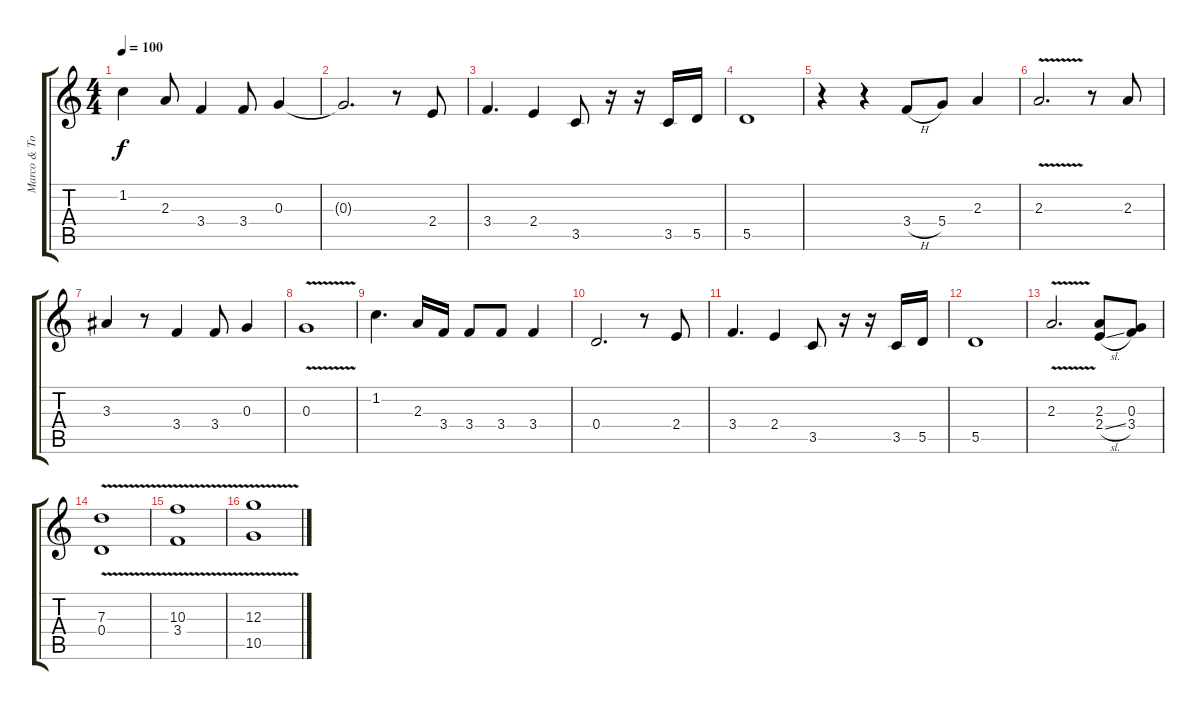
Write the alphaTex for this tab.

\track ("Marco & Tommi (Voice)" "Marco & To") {instrument acousticguitarnylon}
\staff {score tabs}
\tuning (E4 B3 G3 D3 A2 E2) {hide}
\ts (4 4)
\tempo 100
\clef g2
\ks c
1.2.4{dy f} 2.3.8 3.4.4 3.4.8 0.3.4 |
0.3{t}.2{d} r.8 2.4.8 |
3.4.4{d} 2.4.4 3.5.8 r.16 r.16 3.5.16 5.5.16 |
5.5.1 |
r.4 r.4 3.4{h}.8 5.4.8 2.3.4 |
2.3{v}.2{d} r.8 2.3.8 |
3.3.4 r.8 3.4.4 3.4.8 0.3.4 |
0.3{v}.1 |
1.2.4{d} 2.3.16 3.4.16 3.4.8 3.4.8 3.4.4 |
0.4.2{d} r.8 2.4.8 |
3.4.4{d} 2.4.4 3.5.8 r.16 r.16 3.5.16 5.5.16 |
5.5.1 |
2.3{v}.2{d volume 9 instrument overdrivenguitar} (2.3 2.4{sl}).8 (0.3 3.4).8 |
(7.3 0.4{v}).1 |
(10.3 3.4{v}).1 |
(12.3{v} 10.5).1
